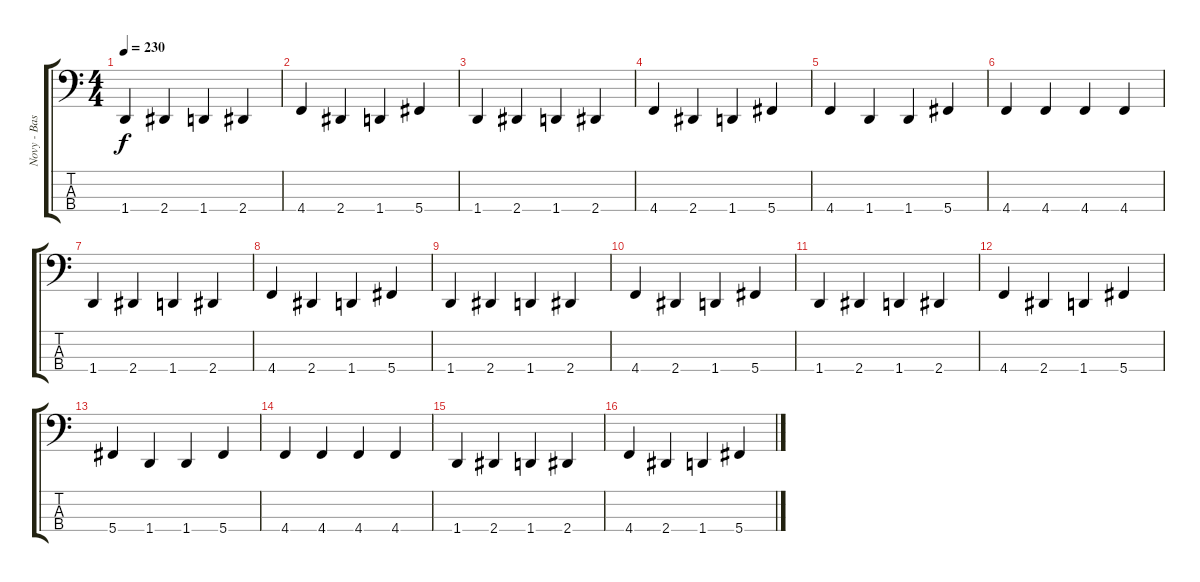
\track ("Novy - Bass" "Novy - Bas") {instrument electricbasspick}
\staff {score tabs}
\tuning (E2 B1 Gb1 Db1) {hide}
\ts (4 4)
\tempo 230
\clef f4
\ks c
1.4.4{dy f} 2.4.4 1.4.4 2.4.4 |
4.4.4 2.4.4 1.4.4 5.4.4 |
1.4.4 2.4.4 1.4.4 2.4.4 |
4.4.4 2.4.4 1.4.4 5.4.4 |
4.4.4 1.4.4 1.4.4 5.4.4 |
4.4.4 4.4.4 4.4.4 4.4.4 |
1.4.4 2.4.4 1.4.4 2.4.4 |
4.4.4 2.4.4 1.4.4 5.4.4 |
1.4.4 2.4.4 1.4.4 2.4.4 |
4.4.4 2.4.4 1.4.4 5.4.4 |
1.4.4 2.4.4 1.4.4 2.4.4 |
4.4.4 2.4.4 1.4.4 5.4.4 |
5.4.4 1.4.4 1.4.4 5.4.4 |
4.4.4 4.4.4 4.4.4 4.4.4 |
1.4.4 2.4.4 1.4.4 2.4.4 |
4.4.4 2.4.4 1.4.4 5.4.4
